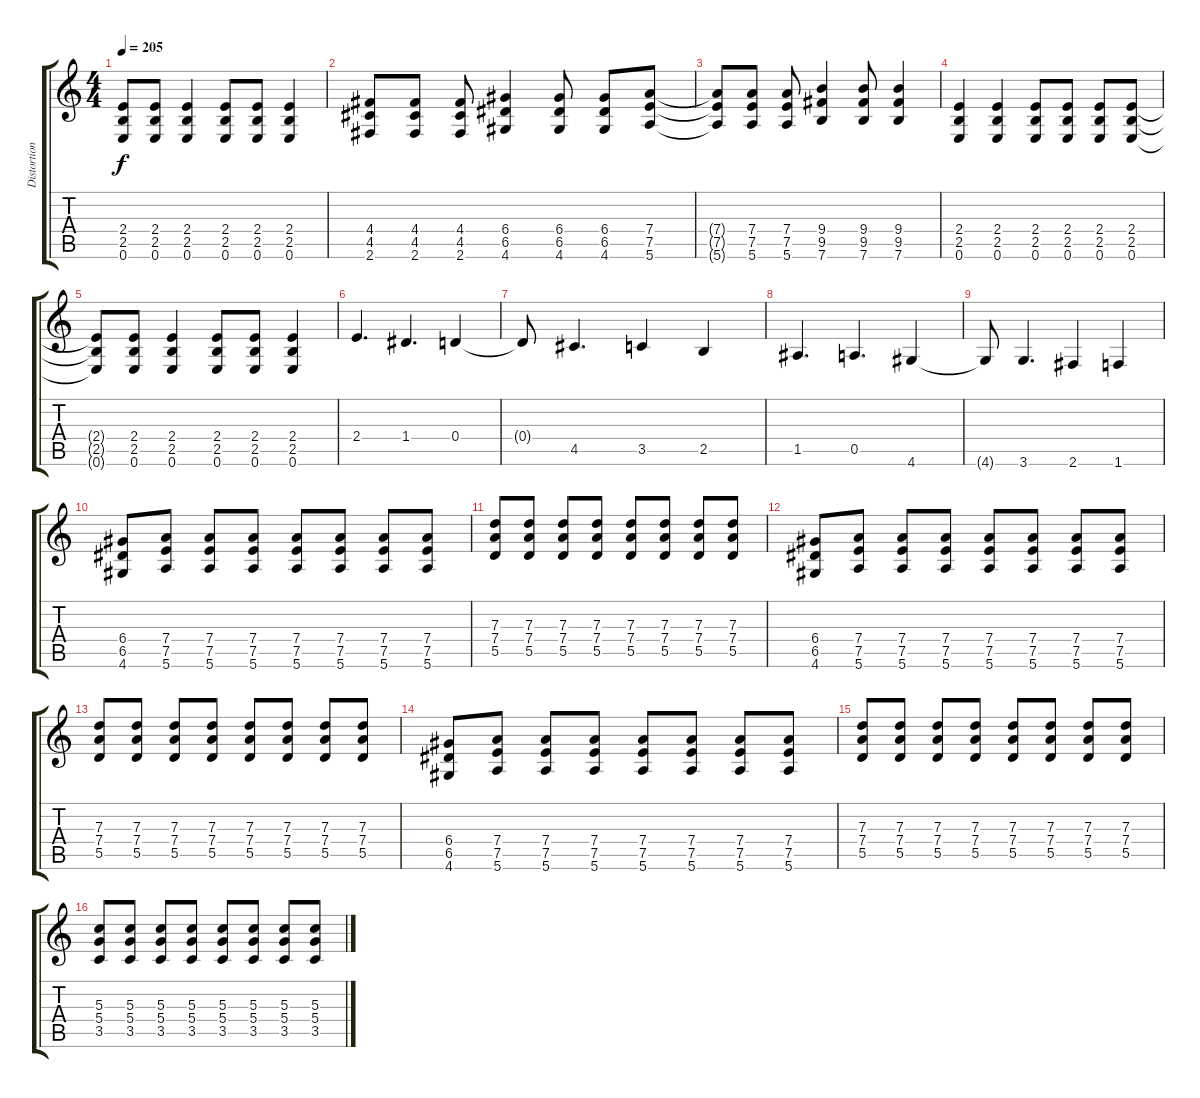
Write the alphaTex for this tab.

\track ("Distortion" "Distortion") {instrument distortionguitar}
\staff {score tabs}
\tuning (E4 B3 G3 D3 A2 E2) {hide}
\ts (4 4)
\tempo 205
\clef g2
\ks c
(2.4{t} 2.5{t} 0.6{t}).8{dy f} (2.4 2.5 0.6).8 (2.4 2.5 0.6).4 (2.4 2.5 0.6).8 (2.4 2.5 0.6).8 (2.4 2.5 0.6).4 |
(4.4 4.5 2.6).8 (4.4 4.5 2.6).8 (4.4 4.5 2.6).8 (6.4 6.5 4.6).4 (6.4 6.5 4.6).8 (6.4 6.5 4.6).8 (7.4 7.5 5.6).8 |
(7.4{t} 7.5{t} 5.6{t}).8 (7.4 7.5 5.6).8 (7.4 7.5 5.6).8 (9.4 9.5 7.6).4 (9.4 9.5 7.6).8 (9.4 9.5 7.6).4 |
(2.4 2.5 0.6).4 (2.4 2.5 0.6).4 (2.4 2.5 0.6).8 (2.4 2.5 0.6).8 (2.4 2.5 0.6).8 (2.4 2.5 0.6).8 |
(2.4{t} 2.5{t} 0.6{t}).8 (2.4 2.5 0.6).8 (2.4 2.5 0.6).4 (2.4 2.5 0.6).8 (2.4 2.5 0.6).8 (2.4 2.5 0.6).4 |
2.4.4{d} 1.4.4{d} 0.4.4 |
0.4{t}.8 4.5.4{d} 3.5.4 2.5.4 |
1.5.4{d} 0.5.4{d} 4.6.4 |
4.6{t}.8 3.6.4{d} 2.6.4 1.6.4 |
(6.4 6.5 4.6).8 (7.4 7.5 5.6).8 (7.4 7.5 5.6).8 (7.4 7.5 5.6).8 (7.4 7.5 5.6).8 (7.4 7.5 5.6).8 (7.4 7.5 5.6).8 (7.4 7.5 5.6).8 |
(7.3 7.4 5.5).8 (7.3 7.4 5.5).8 (7.3 7.4 5.5).8 (7.3 7.4 5.5).8 (7.3 7.4 5.5).8 (7.3 7.4 5.5).8 (7.3 7.4 5.5).8 (7.3 7.4 5.5).8 |
(6.4 6.5 4.6).8 (7.4 7.5 5.6).8 (7.4 7.5 5.6).8 (7.4 7.5 5.6).8 (7.4 7.5 5.6).8 (7.4 7.5 5.6).8 (7.4 7.5 5.6).8 (7.4 7.5 5.6).8 |
(7.3 7.4 5.5).8 (7.3 7.4 5.5).8 (7.3 7.4 5.5).8 (7.3 7.4 5.5).8 (7.3 7.4 5.5).8 (7.3 7.4 5.5).8 (7.3 7.4 5.5).8 (7.3 7.4 5.5).8 |
(6.4 6.5 4.6).8 (7.4 7.5 5.6).8 (7.4 7.5 5.6).8 (7.4 7.5 5.6).8 (7.4 7.5 5.6).8 (7.4 7.5 5.6).8 (7.4 7.5 5.6).8 (7.4 7.5 5.6).8 |
(7.3 7.4 5.5).8 (7.3 7.4 5.5).8 (7.3 7.4 5.5).8 (7.3 7.4 5.5).8 (7.3 7.4 5.5).8 (7.3 7.4 5.5).8 (7.3 7.4 5.5).8 (7.3 7.4 5.5).8 |
(5.3 5.4 3.5).8 (5.3 5.4 3.5).8 (5.3 5.4 3.5).8 (5.3 5.4 3.5).8 (5.3 5.4 3.5).8 (5.3 5.4 3.5).8 (5.3 5.4 3.5).8 (5.3 5.4 3.5).8
